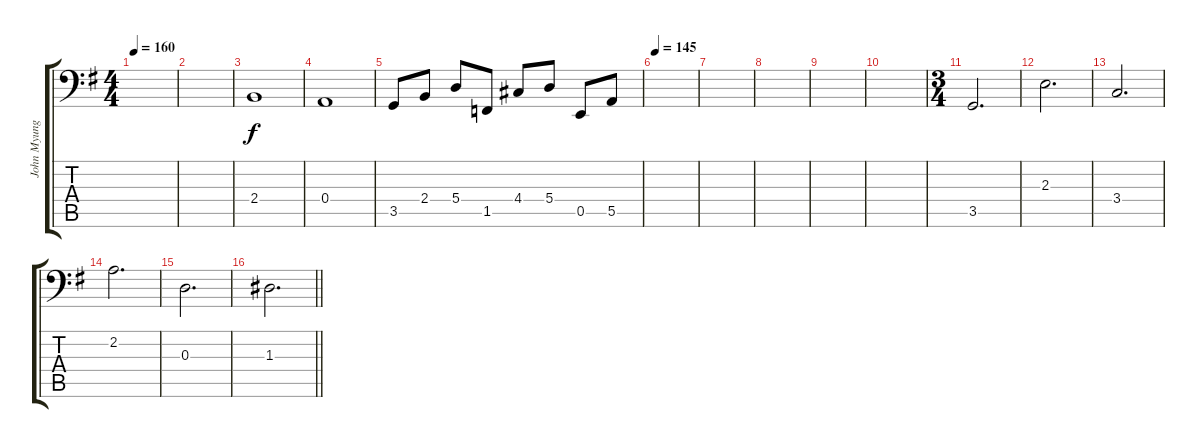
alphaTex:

\track ("John Myung - Bass 6 Strings" "John Myung") {instrument electricbassfinger}
\staff {score tabs}
\tuning (C3 G2 D2 A1 E1 B0) {hide}
\ts (4 4)
\tempo 160
\clef f4
\ks g
|
|
2.4.1 |
0.4.1 |
3.5.8 2.4.8 5.4.8 1.5.8 4.4.8 5.4.8 0.5.8 5.5.8 |
\tempo 145
|
|
|
|
|
\ts (3 4)
3.5.2{d} |
2.3.2{d} |
3.4.2{d} |
2.2.2{d} |
0.3.2{d} |
\barLineRight lightlight
1.3.2{d}
